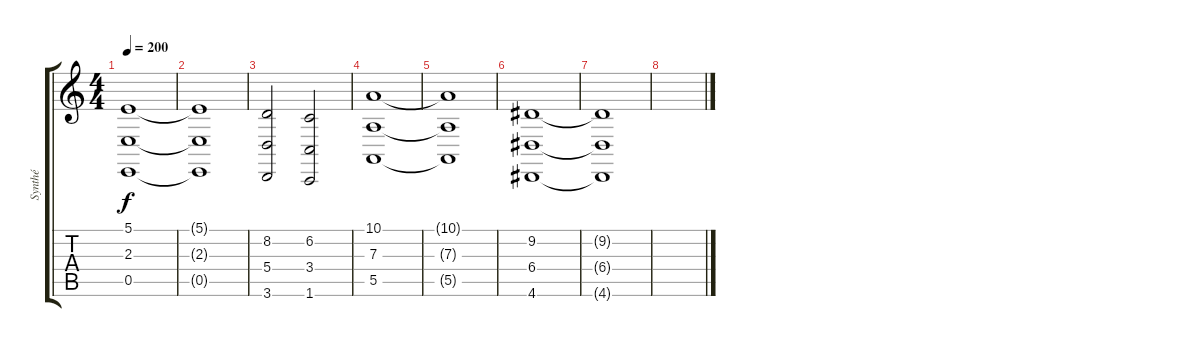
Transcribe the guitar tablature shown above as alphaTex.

\track ("Synthé" "Synthé") {instrument choiraahs}
\staff {score tabs}
\tuning (B3 Gb3 D3 A2 E2 B1) {hide}
\ts (4 4)
\tempo 200
\clef g2
\ks c
(5.1{t} 2.3{t} 0.5{t}).1{dy f} |
(5.1{t} 2.3{t} 0.5{t}).1 |
(8.2 5.4 3.6).2 (6.2 3.4 1.6).2 |
(10.1 7.3 5.5).1 |
(10.1{t} 7.3{t} 5.5{t}).1 |
(9.2 6.4 4.6).1 |
(9.2{t} 6.4{t} 4.6{t}).1 |
\section ("" "")
